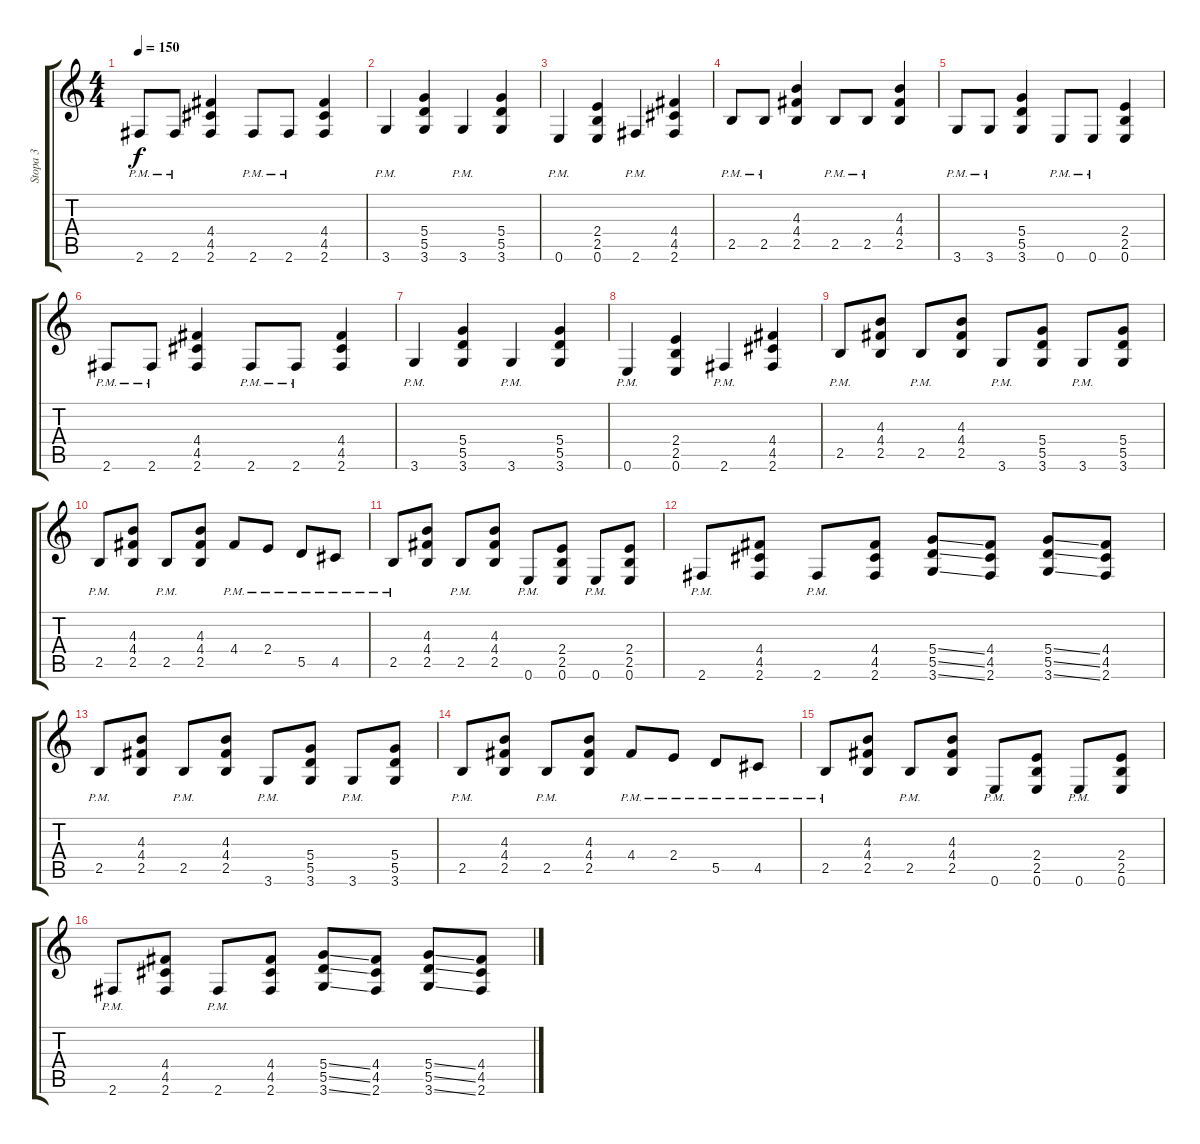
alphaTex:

\track ("Stopa 3" "Stopa 3") {instrument overdrivenguitar}
\staff {score tabs}
\tuning (E4 B3 G3 D3 A2 E2) {hide}
\ts (4 4)
\tempo 150
\clef g2
\ks c
2.6{pm}.8{dy f} 2.6{pm}.8 (4.4 4.5 2.6).4 2.6{pm}.8 2.6{pm}.8 (4.4 4.5 2.6).4 |
3.6{pm}.4 (5.4 5.5 3.6).4 3.6{pm}.4 (5.4 5.5 3.6).4 |
0.6{pm}.4 (2.4 2.5 0.6).4 2.6{pm}.4 (4.4 4.5 2.6).4 |
2.5{pm}.8 2.5{pm}.8 (4.3 4.4 2.5).4 2.5{pm}.8 2.5{pm}.8 (4.3 4.4 2.5).4 |
3.6{pm}.8 3.6{pm}.8 (5.4 5.5 3.6).4 0.6{pm}.8 0.6{pm}.8 (2.4 2.5 0.6).4 |
2.6{pm}.8 2.6{pm}.8 (4.4 4.5 2.6).4 2.6{pm}.8 2.6{pm}.8 (4.4 4.5 2.6).4 |
3.6{pm}.4 (5.4 5.5 3.6).4 3.6{pm}.4 (5.4 5.5 3.6).4 |
0.6{pm}.4 (2.4 2.5 0.6).4 2.6{pm}.4 (4.4 4.5 2.6).4 |
2.5{pm}.8 (4.3 4.4 2.5).8 2.5{pm}.8 (4.3 4.4 2.5).8 3.6{pm}.8 (5.4 5.5 3.6).8 3.6{pm}.8 (5.4 5.5 3.6).8 |
2.5{pm}.8 (4.3 4.4 2.5).8 2.5{pm}.8 (4.3 4.4 2.5).8 4.4{pm}.8 2.4{pm}.8 5.5{pm}.8 4.5{pm}.8 |
2.5{pm}.8 (4.3 4.4 2.5).8 2.5{pm}.8 (4.3 4.4 2.5).8 0.6{pm}.8 (2.4 2.5 0.6).8 0.6{pm}.8 (2.4 2.5 0.6).8 |
2.6{pm}.8 (4.4 4.5 2.6).8 2.6{pm}.8 (4.4 4.5 2.6).8 (5.4{ss} 5.5{ss} 3.6{ss}).8 (4.4 4.5 2.6).8 (5.4{ss} 5.5{ss} 3.6{ss}).8 (4.4 4.5 2.6).8 |
2.5{pm}.8 (4.3 4.4 2.5).8 2.5{pm}.8 (4.3 4.4 2.5).8 3.6{pm}.8 (5.4 5.5 3.6).8 3.6{pm}.8 (5.4 5.5 3.6).8 |
2.5{pm}.8 (4.3 4.4 2.5).8 2.5{pm}.8 (4.3 4.4 2.5).8 4.4{pm}.8 2.4{pm}.8 5.5{pm}.8 4.5{pm}.8 |
2.5{pm}.8 (4.3 4.4 2.5).8 2.5{pm}.8 (4.3 4.4 2.5).8 0.6{pm}.8 (2.4 2.5 0.6).8 0.6{pm}.8 (2.4 2.5 0.6).8 |
2.6{pm}.8 (4.4 4.5 2.6).8 2.6{pm}.8 (4.4 4.5 2.6).8 (5.4{ss} 5.5{ss} 3.6{ss}).8 (4.4 4.5 2.6).8 (5.4{ss} 5.5{ss} 3.6{ss}).8 (4.4 4.5 2.6).8
